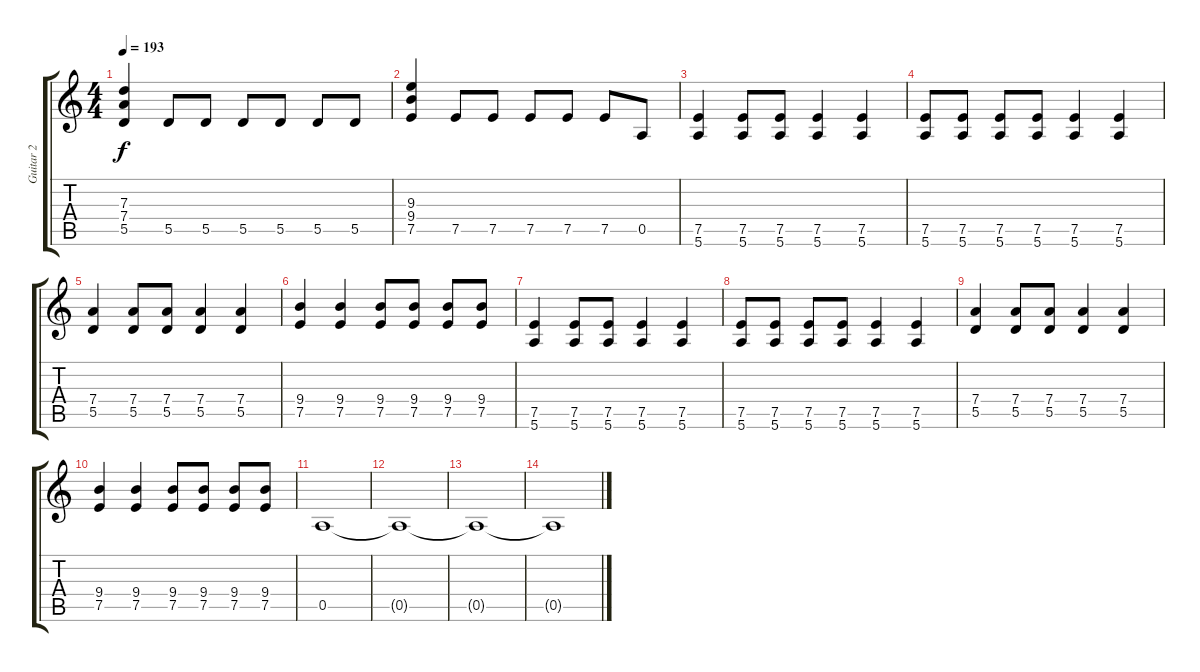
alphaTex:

\track ("Guitar 2" "Guitar 2") {instrument distortionguitar}
\staff {score tabs}
\tuning (E4 B3 G3 D3 A2 E2) {hide}
\ts (4 4)
\tempo 193
\clef g2
\ks c
(7.3 7.4 5.5).4{dy f} 5.5.8 5.5.8 5.5.8 5.5.8 5.5.8 5.5.8 |
(9.3 9.4 7.5).4 7.5.8 7.5.8 7.5.8 7.5.8 7.5.8 0.5.8 |
(7.5 5.6).4 (7.5 5.6).8 (7.5 5.6).8 (7.5 5.6).4 (7.5 5.6).4 |
(7.5 5.6).8 (7.5 5.6).8 (7.5 5.6).8 (7.5 5.6).8 (7.5 5.6).4 (7.5 5.6).4 |
(7.4 5.5).4 (7.4 5.5).8 (7.4 5.5).8 (7.4 5.5).4 (7.4 5.5).4 |
(9.4 7.5).4 (9.4 7.5).4 (9.4 7.5).8 (9.4 7.5).8 (9.4 7.5).8 (9.4 7.5).8 |
(7.5 5.6).4 (7.5 5.6).8 (7.5 5.6).8 (7.5 5.6).4 (7.5 5.6).4 |
(7.5 5.6).8 (7.5 5.6).8 (7.5 5.6).8 (7.5 5.6).8 (7.5 5.6).4 (7.5 5.6).4 |
(7.4 5.5).4 (7.4 5.5).8 (7.4 5.5).8 (7.4 5.5).4 (7.4 5.5).4 |
(9.4 7.5).4 (9.4 7.5).4 (9.4 7.5).8 (9.4 7.5).8 (9.4 7.5).8 (9.4 7.5).8 |
0.5.1 |
0.5{t}.1 |
0.5{t}.1{volume 0} |
0.5{t}.1
